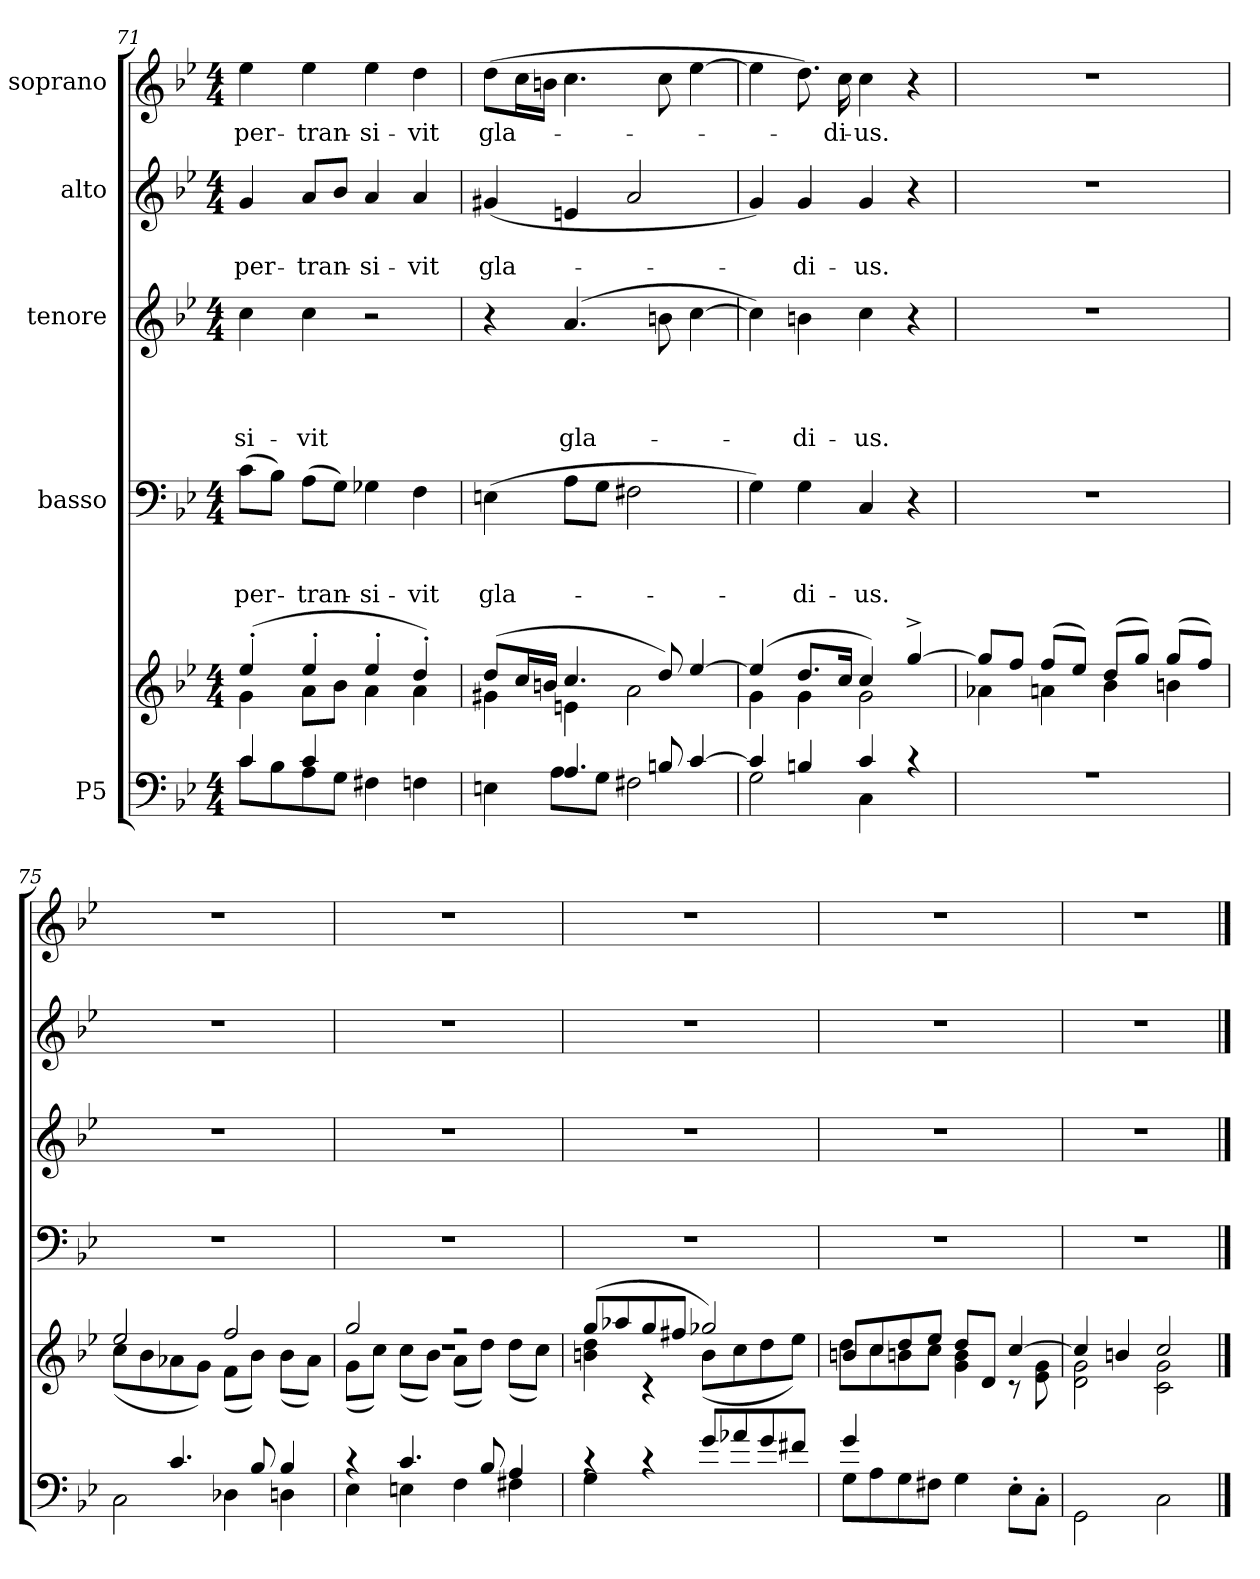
**kern	**kern	**kern	**text	**text	**text	**kern	**text	**text	**text	**text	**kern	**text	**text	**kern	**text
*part5	*part5	*part4	*part4	*part4	*part4	*part3	*part3	*part3	*part3	*part3	*part2	*part2	*part2	*part1	*part1
*staff6	*staff5	*staff4	*staff4	*staff4	*staff4	*staff3	*staff3	*staff3	*staff3	*staff3	*staff2	*staff2	*staff2	*staff1	*staff1
*I"P5	*	*I"basso	*	*	*	*I"tenore	*	*	*	*	*I"alto	*	*	*I"soprano	*
*clefF4	*clefG2	*clefF4	*	*	*	*clefG2	*	*	*	*	*clefG2	*	*	*clefG2	*
*	*	*	*	*	*	*ITrd7c12	*	*	*	*	*	*	*	*	*
*k[b-e-]	*k[b-e-]	*k[b-e-]	*	*	*	*k[b-e-]	*	*	*	*	*k[b-e-]	*	*	*k[b-e-]	*
*B-:	*B-:	*B-:	*	*	*	*B-:	*	*	*	*	*B-:	*	*	*B-:	*
*M4/4	*M4/4	*M4/4	*	*	*	*M4/4	*	*	*	*	*M4/4	*	*	*M4/4	*
=71	=71	=71	=71	=71	=71	=71	=71	=71	=71	=71	=71	=71	=71	=71	=71
*^	*^	*	*	*	*	*	*	*	*	*	*	*	*	*	*
*	*	*	*^	*	*	*	*	*	*	*	*	*	*	*	*	*	*
!	!	!	!	!	!	!	!	!LO:LY:b	!	!	!	!	!LO:LY:b	!	!	!LO:LY:b	!	!LO:LY:b
4c/	8c\L	(>4ee-'</	4g\	1ryy	(>8c\L	.	.	per-	4c\	.	.	.	-si-	4g/	.	per-	4ee-\	per-
.	8B-\	.	.	.	8B-\J)	.	.	.	.	.	.	.	.	.	.	.	.	.
!	!	!	!	!	!	!	!	!LO:LY:b	!	!	!	!	!LO:LY:b	!	!	!LO:LY:b	!	!LO:LY:b
4c/	8A\	4ee-'</	8a\L	.	(>8A\L	.	.	-tran-	4c\	.	.	.	-vit	8a/L	.	-tran-	4ee-\	-tran-
.	8G\J	.	8b-\J	.	8G\J)	.	.	.	.	.	.	.	.	8b-/J	.	.	.	.
!	!	!	!	!	!	!	!	!LO:LY:b	!	!	!	!	!	!	!	!LO:LY:b	!	!LO:LY:b
2ryy	4F#X\	4ee-'</	4a\	.	4G-X\	.	.	-si-	2r	.	.	.	.	4a/	.	-si-	4ee-\	-si-
!	!	!	!	!	!	!	!	!LO:LY:b	!	!	!	!	!	!	!	!LO:LY:b	!	!LO:LY:b
.	4Fn\	4dd'</)	4a\	.	4F\	.	.	-vit	.	.	.	.	.	4a/	.	-vit	4dd\	-vit
=72	=72	=72	=72	=72	=72	=72	=72	=72	=72	=72	=72	=72	=72	=72	=72	=72	=72	=72
!	!	!	!	!	!	!	!	!LO:LY:b	!	!	!	!	!	!	!	!LO:LY:b	!	!LO:LY:b
4ryy	4En\	(>8dd/L	4g#X\	1ryy	(>4En\	.	.	gla-	4r	.	.	.	.	(<4g#X/	.	gla-	(>8dd\L	gla-
.	.	16cc/L	.	.	.	.	.	.	.	.	.	.	.	.	.	.	16cc\L	.
.	.	16bn/JJ	.	.	.	.	.	.	.	.	.	.	.	.	.	.	16bn\JJ	.
!	!	!	!	!	!	!	!	!	!	!	!	!	!LO:LY:b	!	!	!	!	!
4.A/	8A\L	4.cc/	4en\	.	8A\L	.	.	.	(>4.A/	.	.	.	gla-	4en/	.	.	4.cc\	.
.	8G\J	.	.	.	8G\J	.	.	.	.	.	.	.	.	.	.	.	.	.
.	2F#X\	.	2a\	.	2F#X\	.	.	.	.	.	.	.	.	2a/	.	.	.	.
8Bn/	.	8dd/)	.	.	.	.	.	.	8Bn\	.	.	.	.	.	.	.	8cc\	.
[>4c/	.	[>4ee-/	.	.	.	.	.	.	[>4c\	.	.	.	.	.	.	.	[>4ee-\	.
=73	=73	=73	=73	=73	=73	=73	=73	=73	=73	=73	=73	=73	=73	=73	=73	=73	=73	=73
4c/]	2G\	(>4ee-/]	4g\	1ryy	4G\)	.	.	.	4c\])	.	.	.	.	4g/)	.	.	4ee-\]	.
!	!	!	!	!	!	!	!	!LO:LY:b	!	!	!	!	!LO:LY:b	!	!	!LO:LY:b	!	!
4Bn/	.	8.dd/L	4g\	.	4G\	.	.	-di-	4Bn\	.	.	.	-di-	4g/	.	-di-	8.dd\)	.
!	!	!	!	!	!	!	!	!	!	!	!	!	!	!	!	!	!	!LO:LY:b
.	.	16cc/Jk	.	.	.	.	.	.	.	.	.	.	.	.	.	.	16cc\	-di-
!	!	!	!	!	!	!	!	!LO:LY:b	!	!	!	!	!LO:LY:b	!	!	!LO:LY:b	!	!LO:LY:b
4c/	4C\	4cc/)	2g\	.	4C/	.	.	-us.	4c\	.	.	.	-us.	4g/	.	-us.	4cc\	-us.
4rc	4ryy	[>4gg^>/	.	.	4r	.	.	.	4r	.	.	.	.	4r	.	.	4r	.
=74	=74	=74	=74	=74	=74	=74	=74	=74	=74	=74	=74	=74	=74	=74	=74	=74	=74	=74
1r	1ryy	8gg/L]	4a-X\	1ryy	1r	.	.	.	1r	.	.	.	.	1r	.	.	1r	.
.	.	8ff/J	.	.	.	.	.	.	.	.	.	.	.	.	.	.	.	.
.	.	(>8ff/L	4an\	.	.	.	.	.	.	.	.	.	.	.	.	.	.	.
.	.	8ee-/J)	.	.	.	.	.	.	.	.	.	.	.	.	.	.	.	.
.	.	(>8dd/L	4b-\	.	.	.	.	.	.	.	.	.	.	.	.	.	.	.
.	.	8gg/J)	.	.	.	.	.	.	.	.	.	.	.	.	.	.	.	.
.	.	(>8gg/L	4bn\	.	.	.	.	.	.	.	.	.	.	.	.	.	.	.
.	.	8ff/J)	.	.	.	.	.	.	.	.	.	.	.	.	.	.	.	.
=75	=75	=75	=75	=75	=75	=75	=75	=75	=75	=75	=75	=75	=75	=75	=75	=75	=75	=75
4ryy	2C\	2ee-/	(<8cc\L	1ryy	1r	.	.	.	1r	.	.	.	.	1r	.	.	1r	.
.	.	.	8b-\	.	.	.	.	.	.	.	.	.	.	.	.	.	.	.
4.c/	.	.	8a-X\	.	.	.	.	.	.	.	.	.	.	.	.	.	.	.
.	.	.	8g\J)	.	.	.	.	.	.	.	.	.	.	.	.	.	.	.
.	4D-X\	2ff/	(<8f\L	.	.	.	.	.	.	.	.	.	.	.	.	.	.	.
8B-/	.	.	8b-\J)	.	.	.	.	.	.	.	.	.	.	.	.	.	.	.
4B-/	4Dn\	.	(<8b-\L	.	.	.	.	.	.	.	.	.	.	.	.	.	.	.
.	.	.	8a-\J)	.	.	.	.	.	.	.	.	.	.	.	.	.	.	.
!!LO:LB:g=z
=76	=76	=76	=76	=76	=76	=76	=76	=76	=76	=76	=76	=76	=76	=76	=76	=76	=76	=76
4rc	4E-\	2gg/	(<8g\L	1r	1r	.	.	.	1r	.	.	.	.	1r	.	.	1r	.
.	.	.	8cc\J)	.	.	.	.	.	.	.	.	.	.	.	.	.	.	.
4.c/	4En\	.	(<8cc\L	.	.	.	.	.	.	.	.	.	.	.	.	.	.	.
.	.	.	8b-\J)	.	.	.	.	.	.	.	.	.	.	.	.	.	.	.
.	4F\	2rff	(<8a\L	.	.	.	.	.	.	.	.	.	.	.	.	.	.	.
8B-/	.	.	8dd\J)	.	.	.	.	.	.	.	.	.	.	.	.	.	.	.
4A/	4F#X\	.	(<8dd\L	.	.	.	.	.	.	.	.	.	.	.	.	.	.	.
.	.	.	8cc\J)	.	.	.	.	.	.	.	.	.	.	.	.	.	.	.
=77	=77	=77	=77	=77	=77	=77	=77	=77	=77	=77	=77	=77	=77	=77	=77	=77	=77	=77
4rc	4G\	(>8gg/L	4bn\ 4dd\	1ryy	1r	.	.	.	1r	.	.	.	.	1r	.	.	1r	.
.	.	8aa-X/	.	.	.	.	.	.	.	.	.	.	.	.	.	.	.	.
4rc	2.ryy	8gg/	4rc	.	.	.	.	.	.	.	.	.	.	.	.	.	.	.
.	.	8ff#X/J	.	.	.	.	.	.	.	.	.	.	.	.	.	.	.	.
8g/L	.	2gg-X/)	(<8b\L	.	.	.	.	.	.	.	.	.	.	.	.	.	.	.
8a-X/	.	.	8cc\	.	.	.	.	.	.	.	.	.	.	.	.	.	.	.
8g/	.	.	8dd\	.	.	.	.	.	.	.	.	.	.	.	.	.	.	.
8f#X/J	.	.	8ee-\J)	.	.	.	.	.	.	.	.	.	.	.	.	.	.	.
=78	=78	=78	=78	=78	=78	=78	=78	=78	=78	=78	=78	=78	=78	=78	=78	=78	=78	=78
4g/	8G\L	8bn/L	8dd\L	1ryy	1r	.	.	.	1r	.	.	.	.	1r	.	.	1r	.
.	8A\	8cc/	8cc\	.	.	.	.	.	.	.	.	.	.	.	.	.	.	.
2.ryy	8G\	8dd/	8bni\	.	.	.	.	.	.	.	.	.	.	.	.	.	.	.
.	8F#X\J	8ee-/J	8cc\J	.	.	.	.	.	.	.	.	.	.	.	.	.	.	.
.	4G\	8dd/L	4g\ 4b\	.	.	.	.	.	.	.	.	.	.	.	.	.	.	.
.	.	8d/J	.	.	.	.	.	.	.	.	.	.	.	.	.	.	.	.
.	8E-'<\L	[>4cc/	8rc	.	.	.	.	.	.	.	.	.	.	.	.	.	.	.
.	8C'<\J	.	8e-\ 8g\	.	.	.	.	.	.	.	.	.	.	.	.	.	.	.
=79	=79	=79	=79	=79	=79	=79	=79	=79	=79	=79	=79	=79	=79	=79	=79	=79	=79	=79
1ryy	2GG\	4cc/]	2d\ 2g\	1ryy	1r	.	.	.	1r	.	.	.	.	1r	.	.	1r	.
.	.	4bn/	.	.	.	.	.	.	.	.	.	.	.	.	.	.	.	.
.	2C\	2cc/	2c\ 2g\	.	.	.	.	.	.	.	.	.	.	.	.	.	.	.
*v	*v	*	*	*	*	*	*	*	*	*	*	*	*	*	*	*	*	*
*	*v	*v	*v	*	*	*	*	*	*	*	*	*	*	*	*	*	*
==	==	==	==	==	==	==	==	==	==	==	==	==	==	==	==
*-	*-	*-	*-	*-	*-	*-	*-	*-	*-	*-	*-	*-	*-	*-	*-
